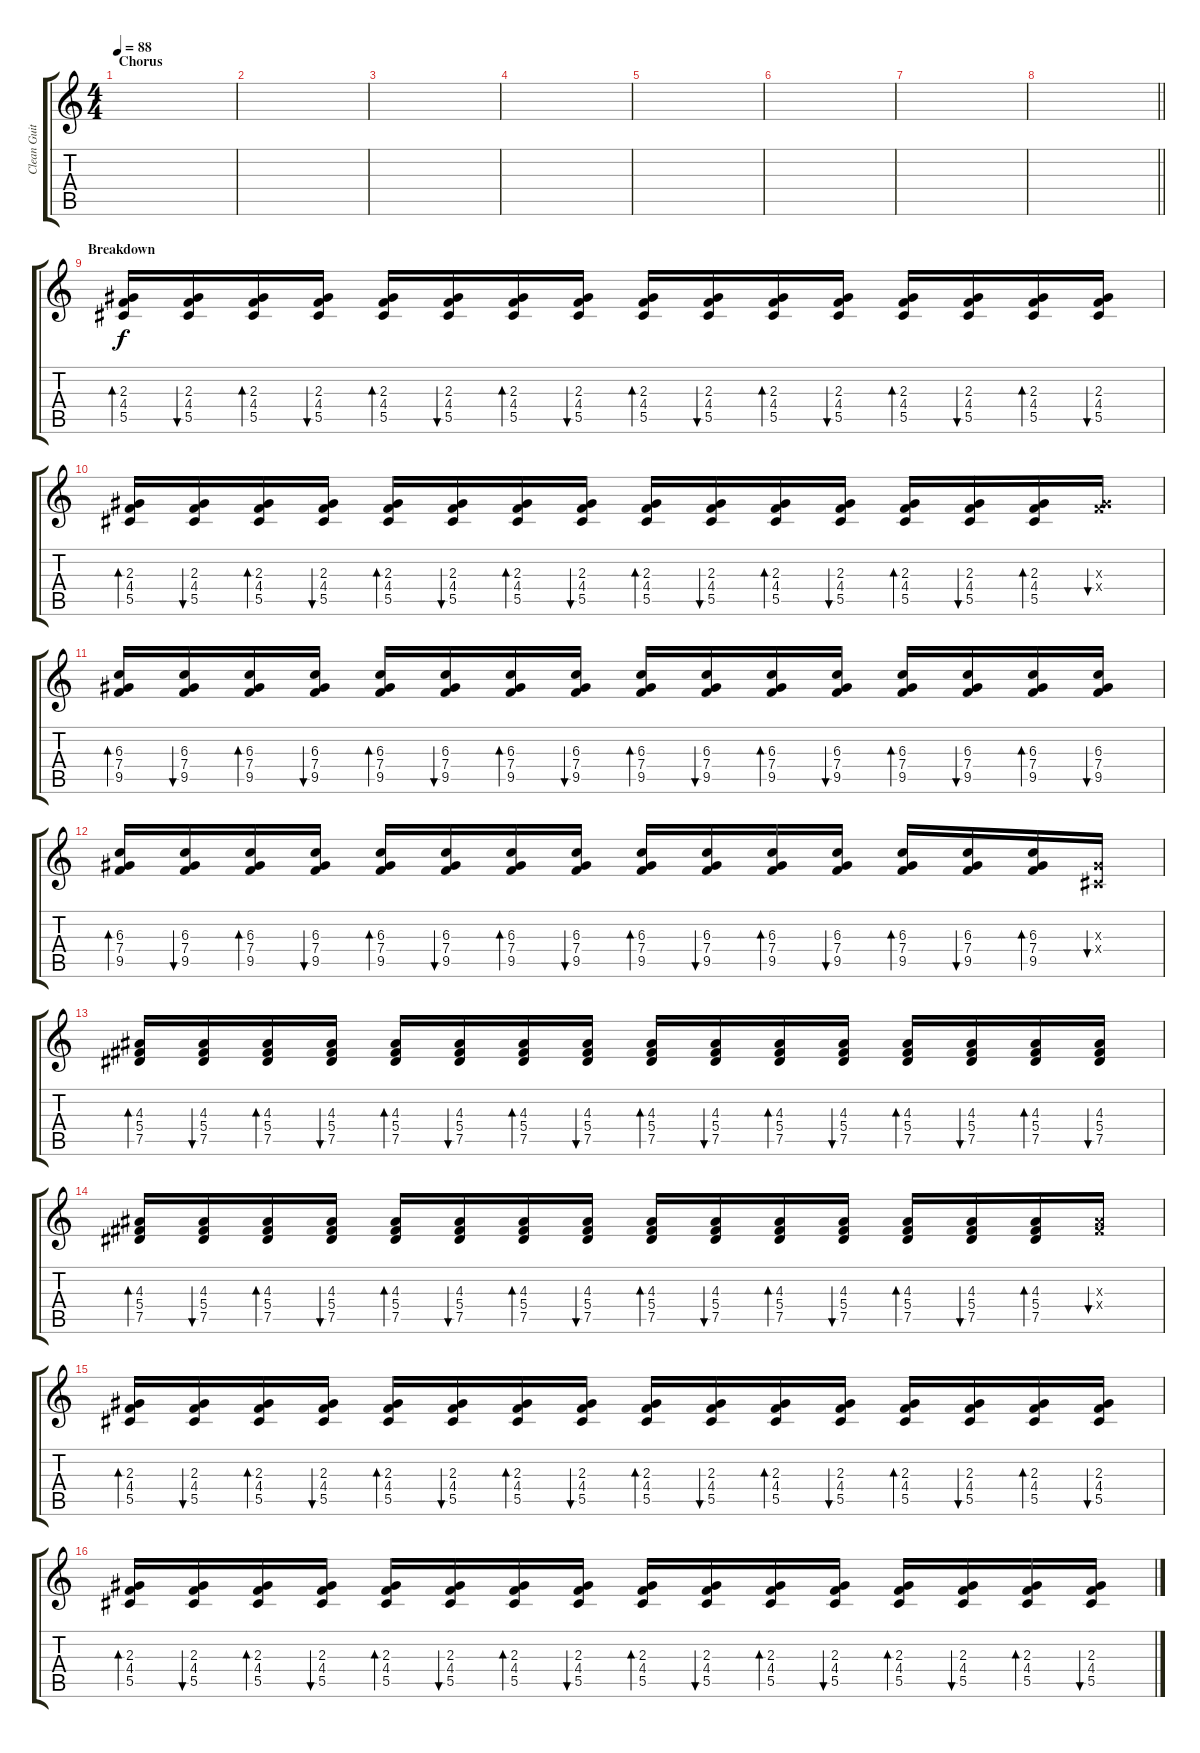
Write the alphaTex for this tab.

\track ("Clean Guitar L" "Clean Guit") {instrument electricguitarjazz}
\staff {score tabs}
\tuning (Eb4 Bb3 Gb3 Db3 Ab2 Db2) {hide}
\ts (4 4)
\section ("" "Chorus")
\tempo 88
\clef g2
\ks c
|
|
|
|
|
|
|
\barLineRight lightlight
|
\section ("" "Breakdown")
(2.3 4.4 5.5).16{bd 30} (2.3 4.4 5.5).16{bu 30} (2.3 4.4 5.5).16{bd 30} (2.3 4.4 5.5).16{bu 30} (2.3 4.4 5.5).16{bd 30} (2.3 4.4 5.5).16{bu 30} (2.3 4.4 5.5).16{bd 30} (2.3 4.4 5.5).16{bu 30} (2.3 4.4 5.5).16{bd 30} (2.3 4.4 5.5).16{bu 30} (2.3 4.4 5.5).16{bd 30} (2.3 4.4 5.5).16{bu 30} (2.3 4.4 5.5).16{bd 30} (2.3 4.4 5.5).16{bu 30} (2.3 4.4 5.5).16{bd 30} (2.3 4.4 5.5).16{bu 30} |
(2.3 4.4 5.5).16{bd 30} (2.3 4.4 5.5).16{bu 30} (2.3 4.4 5.5).16{bd 30} (2.3 4.4 5.5).16{bu 30} (2.3 4.4 5.5).16{bd 30} (2.3 4.4 5.5).16{bu 30} (2.3 4.4 5.5).16{bd 30} (2.3 4.4 5.5).16{bu 30} (2.3 4.4 5.5).16{bd 30} (2.3 4.4 5.5).16{bu 30} (2.3 4.4 5.5).16{bd 30} (2.3 4.4 5.5).16{bu 30} (2.3 4.4 5.5).16{bd 30} (2.3 4.4 5.5).16{bu 30} (2.3 4.4 5.5).16{bd 30} (2.3{x} 4.4{x}).16{bu 30} |
(6.3 7.4 9.5).16{bd 30} (6.3 7.4 9.5).16{bu 30} (6.3 7.4 9.5).16{bd 30} (6.3 7.4 9.5).16{bu 30} (6.3 7.4 9.5).16{bd 30} (6.3 7.4 9.5).16{bu 30} (6.3 7.4 9.5).16{bd 30} (6.3 7.4 9.5).16{bu 30} (6.3 7.4 9.5).16{bd 30} (6.3 7.4 9.5).16{bu 30} (6.3 7.4 9.5).16{bd 30} (6.3 7.4 9.5).16{bu 30} (6.3 7.4 9.5).16{bd 30} (6.3 7.4 9.5).16{bu 30} (6.3 7.4 9.5).16{bd 30} (6.3 7.4 9.5).16{bu 30} |
(6.3 7.4 9.5).16{bd 30} (6.3 7.4 9.5).16{bu 30} (6.3 7.4 9.5).16{bd 30} (6.3 7.4 9.5).16{bu 30} (6.3 7.4 9.5).16{bd 30} (6.3 7.4 9.5).16{bu 30} (6.3 7.4 9.5).16{bd 30} (6.3 7.4 9.5).16{bu 30} (6.3 7.4 9.5).16{bd 30} (6.3 7.4 9.5).16{bu 30} (6.3 7.4 9.5).16{bd 30} (6.3 7.4 9.5).16{bu 30} (6.3 7.4 9.5).16{bd 30} (6.3 7.4 9.5).16{bu 30} (6.3 7.4 9.5).16{bd 30} (2.3{x} 0.4{x}).16{bu 30} |
(4.3 5.4 7.5).16{bd 30} (4.3 5.4 7.5).16{bu 30} (4.3 5.4 7.5).16{bd 30} (4.3 5.4 7.5).16{bu 30} (4.3 5.4 7.5).16{bd 30} (4.3 5.4 7.5).16{bu 30} (4.3 5.4 7.5).16{bd 30} (4.3 5.4 7.5).16{bu 30} (4.3 5.4 7.5).16{bd 30} (4.3 5.4 7.5).16{bu 30} (4.3 5.4 7.5).16{bd 30} (4.3 5.4 7.5).16{bu 30} (4.3 5.4 7.5).16{bd 30} (4.3 5.4 7.5).16{bu 30} (4.3 5.4 7.5).16{bd 30} (4.3 5.4 7.5).16{bu 30} |
(4.3 5.4 7.5).16{bd 30} (4.3 5.4 7.5).16{bu 30} (4.3 5.4 7.5).16{bd 30} (4.3 5.4 7.5).16{bu 30} (4.3 5.4 7.5).16{bd 30} (4.3 5.4 7.5).16{bu 30} (4.3 5.4 7.5).16{bd 30} (4.3 5.4 7.5).16{bu 30} (4.3 5.4 7.5).16{bd 30} (4.3 5.4 7.5).16{bu 30} (4.3 5.4 7.5).16{bd 30} (4.3 5.4 7.5).16{bu 30} (4.3 5.4 7.5).16{bd 30} (4.3 5.4 7.5).16{bu 30} (4.3 5.4 7.5).16{bd 30} (4.3{x} 5.4{x}).16{bu 30} |
(2.3 4.4 5.5).16{bd 30} (2.3 4.4 5.5).16{bu 30} (2.3 4.4 5.5).16{bd 30} (2.3 4.4 5.5).16{bu 30} (2.3 4.4 5.5).16{bd 30} (2.3 4.4 5.5).16{bu 30} (2.3 4.4 5.5).16{bd 30} (2.3 4.4 5.5).16{bu 30} (2.3 4.4 5.5).16{bd 30} (2.3 4.4 5.5).16{bu 30} (2.3 4.4 5.5).16{bd 30} (2.3 4.4 5.5).16{bu 30} (2.3 4.4 5.5).16{bd 30} (2.3 4.4 5.5).16{bu 30} (2.3 4.4 5.5).16{bd 30} (2.3 4.4 5.5).16{bu 30} |
(2.3 4.4 5.5).16{bd 30} (2.3 4.4 5.5).16{bu 30} (2.3 4.4 5.5).16{bd 30} (2.3 4.4 5.5).16{bu 30} (2.3 4.4 5.5).16{bd 30} (2.3 4.4 5.5).16{bu 30} (2.3 4.4 5.5).16{bd 30} (2.3 4.4 5.5).16{bu 30} (2.3 4.4 5.5).16{bd 30} (2.3 4.4 5.5).16{bu 30} (2.3 4.4 5.5).16{bd 30} (2.3 4.4 5.5).16{bu 30} (2.3 4.4 5.5).16{bd 30} (2.3 4.4 5.5).16{bu 30} (2.3 4.4 5.5).16{bd 30} (2.3 4.4 5.5).16{bu 30}
